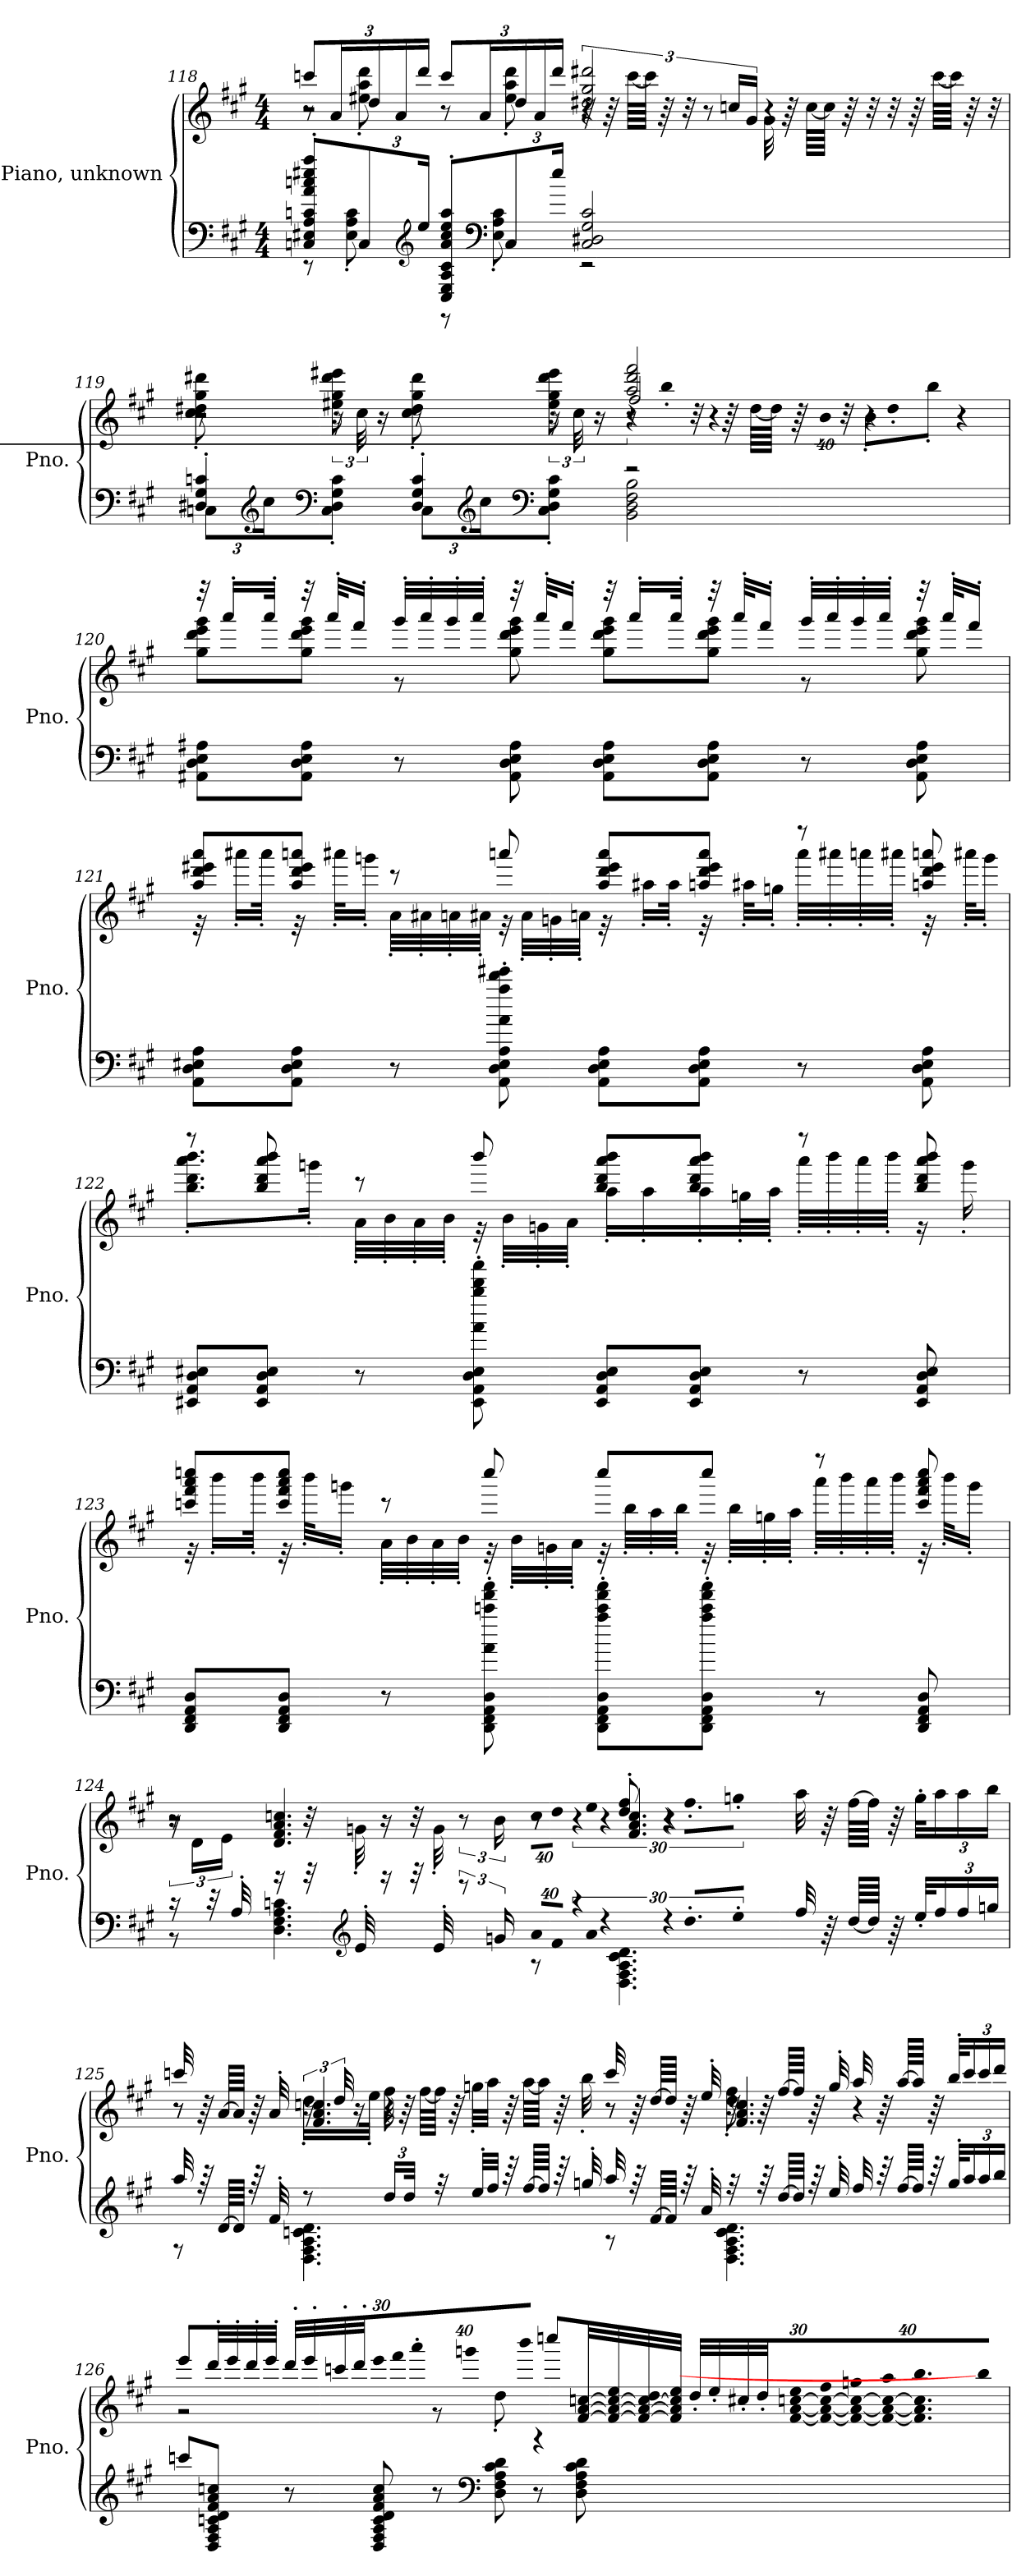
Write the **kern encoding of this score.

**kern	**kern
*part1	*part1
*staff2	*staff1
*I"Piano, unknown	*
*I'Pno.	*
!!LO:LB:g=z
*clefF4	*clefG2
*k[f#c#g#]	*k[f#c#g#]
*M4/4	*M4/4
=118	=118
*^	*^
*	*	*	*^
*	*	*	*	*Xbrackettup
8Cn/' 8E#X/' 8A/' 8cn/' 8a/' 8ccn/' 8ee#X/' 8aa/'L	8r	2r	8r	12cccn/L
.	.	.	.	24a/L
*Xbrackettup	*	*	*	*
12C/	8E#\' 8A\' 8c\'	.	8ee#X\' 8aa\' 8ddd\'	24dd/
.	.	.	.	24a/
*clefG2	*	*	*	*
24ee#/Jk	.	.	.	24ddd/JJ
8C/' 8E#/' 8A/' 8c/' 8a/' 8cc/' 8ee#/' 8aa/'L	8r	.	8r	12ccc/L
.	.	.	.	24a/L
*clefF4	*	*	*	*
12C/	8E#\' 8A\' 8c\'	.	8ee#\' 8aa\' 8ddd\'	24dd/
.	.	.	.	24a/
24ee#/Jk	.	.	.	24ddd/JJ
*	*	*	*	*brackettup
2C/ 2D#X/ 2G#/ 2c/	2r	2dd#X/ 2gg#/ 2ddd#X/	32r	6r
.	.	.	64r	.
.	.	.	[64ccc\LLLL	.
.	.	.	64ccc\JJJJ]	.
.	.	.	64r	.
.	.	.	32r	.
.	.	.	8r	.
.	.	.	.	24ccn/LL
.	.	.	.	24g#/JJ
.	.	.	32g#\	4r
.	.	.	64r	.
.	.	.	[64cc\LLLL	.
.	.	.	64cc\JJJJ]	.
.	.	.	64r	.
.	.	.	32r	.
.	.	.	32r	.
.	.	.	64r	.
.	.	.	[64ccc\LLLL	.
.	.	.	64ccc\JJJJ]	.
.	.	.	64r	.
.	.	.	32r	.
!!LO:PB:g=z
=119	=119	=119	=119	=119
*	*	*	*	*^
4D#X/' 4G#/' 4cn/'	12Cn\L	2r	8r	2r	8cc#\' 8dd#X\' 8gg#\' 8ddd#X\'
*clefG2	*	*	*	*	*
.	24cc#\K	.	.	.	.
*clefF4	*	*	*	*	*
.	8C\' 8D#\' 8G#\' 8c\'J	.	8ee#X\ 8gg#\ 8ddd#\ 8eee#X\	.	24r
.	.	.	.	.	48cc#\
.	.	.	.	.	16r
4D#/' 4G#/' 4c/'	12C\L	.	8r	.	8cc#\' 8dd#\' 8gg#\' 8ddd#\'
*clefG2	*	*	*	*	*
.	24cc#\K	.	.	.	.
*clefF4	*	*	*	*	*
.	8C\' 8D#\' 8G#\' 8c\'J	.	8ee#\ 8gg#\ 8ddd#\ 8eee#\	.	24r
.	.	.	.	.	48cc#\
.	.	.	.	.	16r
!	!	!	!	!	!LO:N:vis=16
2r	2BB\ 2D#\ 2F#\ 2B\	2aa/ 2ddd#/ 2fff#/	8r	2ff#/	1920%137r
!	!	!	!	!	!LO:N:vis=16
.	.	.	.	.	1920%137bb'\
.	.	.	32r	.	.
!	!	!	!	!	!LO:N:vis=16
.	.	.	.	.	1920%137r
.	.	.	64r	.	.
.	.	.	[64dd#\LLLL	.	.
.	.	.	64dd#\JJJJ]	.	.
.	.	.	64r	.	.
!	!	!	!	!	!LO:N:vis=32
.	.	.	.	.	640%23b\
.	.	.	32r	.	.
!	!	!	!	!	!LO:N:vis=32
.	.	.	8b'\L	.	640%23r
!	!	!	!	!	!LO:N:vis=16
.	.	.	.	.	1920%137dd#'\
!	!	!	!	!	!LO:N:vis=8
.	.	.	.	.	960%137r
.	.	.	8bb'\J	.	.
*v	*v	*	*	*	*
*	*	*v	*v	*v
!!LO:LB:g=z
=120	=120	=120
8AA#X\ 8D\ 8E\ 8A#X\L	32r	8gg#\ 8ddd\ 8eee\ 8ggg#\L
.	16aaa'/LL	.
.	32aaa'/JJk	.
8AA#\ 8D\ 8E\ 8A#\J	32r	8gg#\ 8ddd\ 8eee\ 8ggg#\J
.	32aaa'/KLL	.
.	16fff#'/JJ	.
8r	32ggg#'/LLL	8r
.	32aaa'/	.
.	32ggg#'/	.
.	32aaa'/JJJ	.
8AA#\ 8D\ 8E\ 8A#\	32r	8gg#\ 8ddd\ 8eee\ 8ggg#\
.	32aaa'/KLL	.
.	16fff#'/JJ	.
8AA#\ 8D\ 8E\ 8A#\L	32r	8gg#\ 8ddd\ 8eee\ 8ggg#\L
.	16aaa'/LL	.
.	32aaa'/JJk	.
8AA#\ 8D\ 8E\ 8A#\J	32r	8gg#\ 8ddd\ 8eee\ 8ggg#\J
.	32aaa'/KLL	.
.	16fff#'/JJ	.
8r	32ggg#'/LLL	8r
.	32aaa'/	.
.	32ggg#'/	.
.	32aaa'/JJJ	.
8AA#\ 8D\ 8E\ 8A#\	32r	8gg#\ 8ddd\ 8eee\ 8ggg#\
.	32aaa'/KLL	.
.	16fff#'/JJ	.
!!LO:LB:g=z	!!
=121	=121	=121
8AA\ 8D\ 8E#X\ 8A\L	8aa/ 8ddd/ 8eee#X/ 8aaa/L	32r
.	.	16aaa#X'\LL
.	.	32aaa#'\JJk
8AA\ 8D\ 8E#\ 8A\J	8aa/ 8ddd/ 8eee#/ 8aaan/J	32r
.	.	32aaa#X'\KLL
.	.	16gggn'\JJ
8r	8r	32a'\LLL
.	.	32a#X'\
.	.	32an'\
.	.	32a#X'\JJJ
8AA\' 8D\' 8E#\' 8A\' 8a\' 8aa\' 8ddd\' 8eee#X\'	8aaan/	32r
.	.	32a#'\LLL
.	.	32gn'\
.	.	32an'\JJJ
8AA\ 8D\ 8E#\ 8A\L	8aa/ 8ddd/ 8eee#/ 8aaa/L	32r
.	.	16aa#X'\LL
.	.	32aa#'\JJk
8AA\ 8D\ 8E#\ 8A\J	8aan/ 8ddd/ 8eee#/ 8aaa/J	32r
.	.	32aa#X'\KLL
.	.	16ggn'\JJ
8r	8r	32aaa'\LLL
.	.	32aaa#X'\
.	.	32aaan'\
.	.	32aaa#X'\JJJ
8AA\ 8D\ 8E#\ 8A\	8aan/ 8ddd/ 8eee#/ 8aaan/	32r
.	.	32aaa#X'\KLL
.	.	16ggg'\JJ
!!LO:LB:g=z	!!
=122	=122	=122
8EE#X/ 8AA/ 8D/ 8E#X/L	8r	8.bb\' 8.ddd\' 8.aaa\' 8.bbb\'L
8EE#/ 8AA/ 8D/ 8E#/J	8bb/ 8ddd/ 8aaa/ 8bbb/	.
.	.	16gggn'\Jk
8r	8r	32a'\LLL
.	.	32b'\
.	.	32a'\
.	.	32b'\JJJ
8EE#\' 8AA\' 8D\' 8E#\' 8a\' 8bb\' 8ddd\' 8aaa\'	8bbb/	32r
.	.	32b'\LLL
.	.	32gn'\
.	.	32a'\JJJ
8EE#/ 8AA/ 8D/ 8E#/L	8bb/ 8ddd/ 8aaa/ 8bbb/L	16aa'\LL
.	.	16aa'\
8EE#/ 8AA/ 8D/ 8E#/J	8bb/ 8ddd/ 8aaa/ 8bbb/J	16aa'\
.	.	32ggn'\L
.	.	32aa'\JJJ
8r	8r	32aaa'\LLL
.	.	32bbb'\
.	.	32aaa'\
.	.	32bbb'\JJJ
8EE#/ 8AA/ 8D/ 8E#/	8bb/ 8ddd/ 8aaa/ 8bbb/	16r
.	.	16ggg'\
!!LO:LB:g=z	!!
=123	=123	=123
8DD/ 8FF#/ 8AA/ 8D/L	8cccn/ 8fff#/ 8aaa/ 8ccccn/L	32r
.	.	16bbb'\LL
.	.	32bbb'\JJk
8DD/ 8FF#/ 8AA/ 8D/J	8ccc/ 8fff#/ 8aaa/ 8cccc/J	32r
.	.	32bbb'\KLL
.	.	16gggn'\JJ
8r	8r	32a'\LLL
.	.	32b'\
.	.	32a'\
.	.	32b'\JJJ
8DD\' 8FF#\' 8AA\' 8D\' 8a\' 8cccn\' 8fff#\' 8aaa\'	8cccc/	32r
.	.	32b'\LLL
.	.	32gn'\
.	.	32a'\JJJ
8DD\' 8FF#\' 8AA\' 8D\' 8aa\' 8ccc\' 8fff#\' 8aaa\'L	8cccc/L	32r
.	.	32bb'\LLL
.	.	32aa'\
.	.	32bb'\JJJ
8DD\' 8FF#\' 8AA\' 8D\' 8aa\' 8ccc\' 8fff#\' 8aaa\'J	8cccc/J	32r
.	.	32bb'\LLL
.	.	32ggn'\
.	.	32aa'\JJJ
8r	8r	32aaa'\LLL
.	.	32bbb'\
.	.	32aaa'\
.	.	32bbb'\JJJ
8DD/ 8FF#/ 8AA/ 8D/	8ccc/ 8fff#/ 8aaa/ 8cccc/	32r
.	.	32bbb'\KLL
.	.	16ggg'\JJ
!!LO:LB:g=z
=124	=124	=124
*^	*	*^
16r	8r	2r	24r	8r
.	.	.	24d\LL	.
32r	.	.	.	.
.	.	.	24e\JJ	.
32A'/	.	.	.	.
16r	4.D\ 4.F#\ 4.A\ 4.cn\	.	16r	4.d/ 4.f#/ 4.a/ 4.ccn/
32r	.	.	32r	.
*clefG2	*	*	*	*
32e'/	.	.	32gn'\	.
16r	.	.	16r	.
32r	.	.	32r	.
32e'/	.	.	32g'\	.
*brackettup	*	*	*	*
12r	.	.	12r	.
24gn/	.	.	24b\	.
!LO:N:vis=32	!	!	!LO:N:vis=32	!
640%23a/LLL	8r	8r	640%23cc\LLL	8r
!LO:N:vis=32	!	!	!LO:N:vis=32	!
640%23f#/JJJ	.	.	640%23dd\JJJ	.
!LO:N:vis=64	!	!	!LO:N:vis=64	!
960%17r	.	.	960%17r	.
!LO:N:vis=64	!	!	!LO:N:vis=64	!
960%17a/	.	.	960%17ee\	.
!LO:N:vis=32	!	!	!LO:N:vis=32	!
640%23r	.	.	640%23r	.
.	4.D\ 4.F#\ 4.A\ 4.c\ 4.d\	8dd/' 8ff#/'	.	4.f#/ 4.a/ 4.cc/
!LO:N:vis=64	!	!	!LO:N:vis=64	!
960%17r	.	.	960%17r	.
!LO:N:vis=32.	!	!	!LO:N:vis=32.	!
1920%103dd'/LLL	.	.	1920%103ff#'\LLL	.
!LO:N:vis=32	!	!	!LO:N:vis=32	!
640%23ee'/JJJ	.	.	640%23ggn'\JJJ	.
.	.	4r	.	.
32ff#/	.	.	32aa\	.
64r	.	.	64r	.
[64dd/LLLL	.	.	[64ff#\LLLL	.
64dd/JJJJ]	.	.	64ff#\JJJJ]	.
64r	.	.	64r	.
32ee'/KLL	.	.	32gg'\KLL	.
*Xbrackettup	*	*	*Xbrackettup	*
24ff#/	.	.	24aa\	.
24ff#/	.	.	24aa\	.
24ggn/JJ	.	.	24bb\JJ	.
.	1920ryy	1920ryy	.	1920ryy
!!LO:PB:g=z	!!	!!
=125	=125	=125	=125	=125
32aa/	8r	32cccn/	8r	8r
64r	.	64r	.	.
[64d/LLLL	.	[64a/LLLL	.	.
64d/JJJJ]	.	64a/JJJJ]	.	.
64r	.	64r	.	.
32f#'/	.	32a'/	.	.
*	*	*brackettup	*	*
8r	4.D\ 4.F#\ 4.A\ 4.cn\ 4.d\	24r	16.dd'\LL	4.f#/ 4.a/ 4.ccn/
.	.	48dd/	.	.
.	.	16r	.	.
.	.	.	32ee'\JJk	.
24dd/LL	.	4r	32ff#\	.
.	.	.	64r	.
48dd/JJk	.	.	.	.
.	.	.	[64ff#\LLLL	.
32r	.	.	64ff#\JJJJ]	.
.	.	.	64r	.
32ee'/LLL	.	.	32ggn'\LLL	.
32ff#/JJJ	.	.	32aa\JJJ	.
64r	.	.	64r	.
[64ff#/LLLL	.	.	[64aa\LLLL	.
64ff#/JJJJ]	.	.	64aa\JJJJ]	.
64r	.	.	64r	.
32ggn'/	.	.	32bb'\	.
32aa/	8r	32ccc/	8r	8r
64r	.	64r	.	.
[64f#/LLLL	.	[64dd/LLLL	.	.
64f#/JJJJ]	.	64dd/JJJJ]	.	.
64r	.	64r	.	.
32a'/	.	32ee'/	.	.
32r	4.D\ 4.F#\ 4.A\ 4.c\ 4.d\	32r	8dd\' 8ff#\'	4.f#/ 4.a/ 4.cc/
64r	.	64r	.	.
[64dd/LLLL	.	[64ff#/LLLL	.	.
64dd/JJJJ]	.	64ff#/JJJJ]	.	.
64r	.	64r	.	.
32ee'/	.	32gg'/	.	.
32ff#/	.	32aa/	4r	.
64r	.	64r	.	.
[64ff#/LLLL	.	[64aa/LLLL	.	.
64ff#/JJJJ]	.	64aa/JJJJ]	.	.
64r	.	64r	.	.
32gg'/KLL	.	32bb'/KLL	.	.
*	*	*Xbrackettup	*	*
24aa/	.	24ccc/	.	.
24aa/	.	24ccc/	.	.
24bb/JJ	.	24ddd/JJ	.	.
*v	*v	*	*	*
*	*	*v	*v
!!LO:LB:g=z
=126	=126	=126
8cccn/L	8eee/L	2r
8D/ 8F#/ 8A/ 8cn/ 8d/ 8f#/ 8a/ 8ccn/J	32ddd'/LL	.
.	32eee'/	.
.	32ddd'/	.
.	32eee'/JJJ	.
8r	32ddd'/LLL	.
.	32eee'/	.
.	32cccn'/	.
.	32ddd'/	.
!	!LO:N:vis=64	!
8D/ 8F#/ 8A/ 8c/ 8d/ 8f#/ 8a/ 8cc/	960%17eee/K	.
!	!LO:N:vis=32	!
.	640%23fff#/	.
!	!LO:N:vis=64	!
.	960%17aaa'/L	.
!	!LO:N:vis=64	!
.	960%17gggn/J	.
!	!LO:N:vis=32	!
.	640%23bbb/JJJ	.
8r	8ccccn/L	8r
*clefF4	*	*
8D\ 8F#\ 8A\ 8c\ 8d\	[32f#/ [32a/ [32ccn/LL	8dd'\
.	32f#/_ 32a/_ 32cc/_ 32ee/	.
.	32f#/_ 32a/_ 32cc/_ 32dd/	.
.	32f#/] 32a/] 32cc/] 32ee/JJJ	.
8r	32dd'/LLL	4r
.	32ee'/	.
.	32cc#X'/	.
.	32dd'/	.
!	!LO:N:vis=64	!
8D\ 8F#\ 8A\ 8c\ 8d\	[960%17f#/ [960%17a/ [960%17ccn/ 960%17ee/K	.
!	!LO:N:vis=32	!
.	640%23f#/_ 640%23a/_ 640%23cc/_ 640%23ff#/	.
!	!LO:N:vis=64	!
.	960%17f#/_ 960%17a/_ 960%17cc/_ 960%17ggn/L	.
!	!LO:N:vis=64	!
.	960%17f#/_ 960%17a/_ 960%17cc/_ 960%17aa/	.
!	!LO:N:vis=64.	!
.	640%17f#/] 640%17a/] 640%17cc/] [640%17bb/	.
.	1920ryy	.
!	!LO:N:vis=256	!
.	1920%17bb/JJJJk]	.
*	*v	*v
=	=
*-	*-
